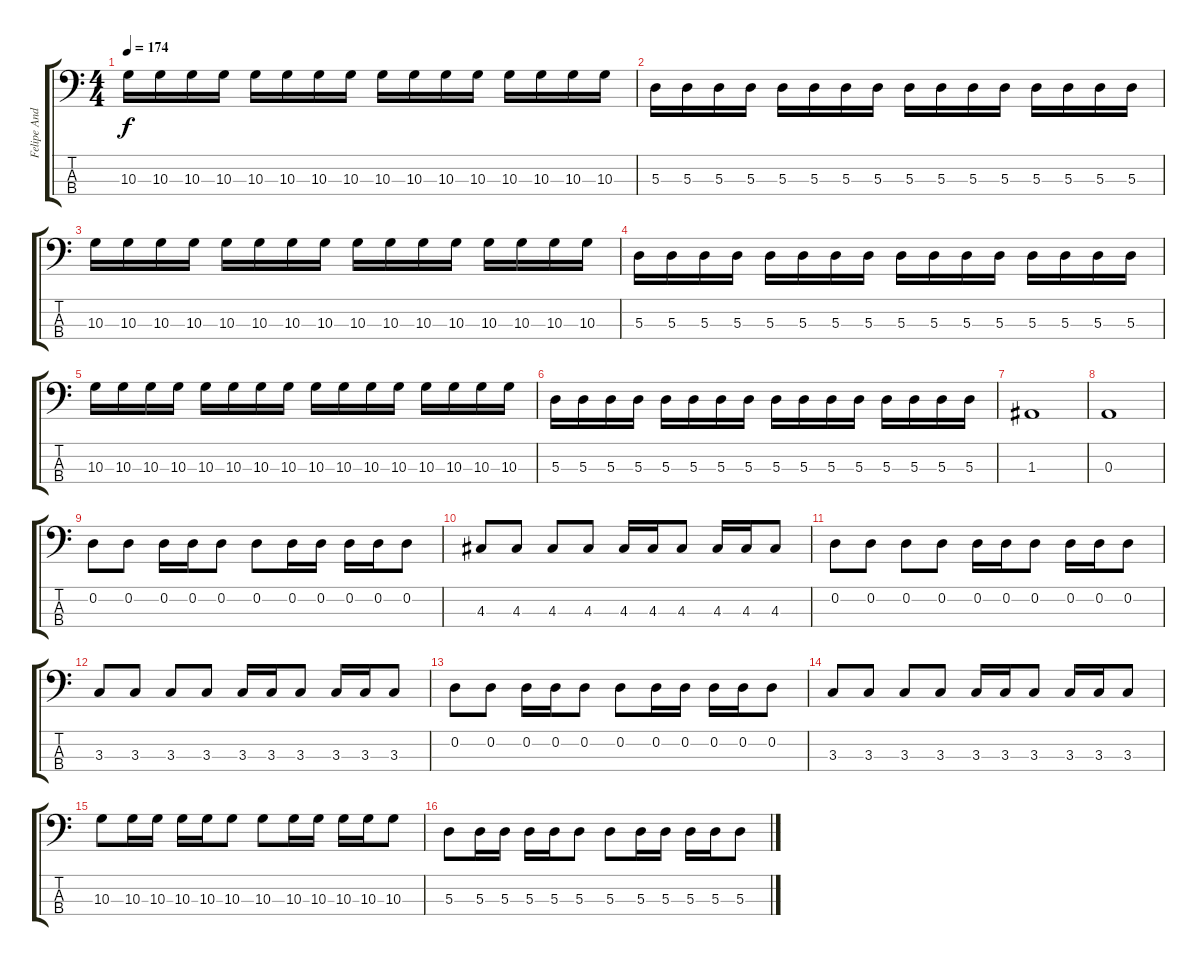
\track ("Felipe Andreolli" "Felipe And") {instrument electricbassfinger}
\staff {score tabs}
\tuning (G2 D2 A1 E1) {hide}
\ts (4 4)
\tempo 174
\clef f4
\ks c
10.3.16{dy f} 10.3.16 10.3.16 10.3.16 10.3.16 10.3.16 10.3.16 10.3.16 10.3.16 10.3.16 10.3.16 10.3.16 10.3.16 10.3.16 10.3.16 10.3.16 |
5.3.16 5.3.16 5.3.16 5.3.16 5.3.16 5.3.16 5.3.16 5.3.16 5.3.16 5.3.16 5.3.16 5.3.16 5.3.16 5.3.16 5.3.16 5.3.16 |
10.3.16 10.3.16 10.3.16 10.3.16 10.3.16 10.3.16 10.3.16 10.3.16 10.3.16 10.3.16 10.3.16 10.3.16 10.3.16 10.3.16 10.3.16 10.3.16 |
5.3.16 5.3.16 5.3.16 5.3.16 5.3.16 5.3.16 5.3.16 5.3.16 5.3.16 5.3.16 5.3.16 5.3.16 5.3.16 5.3.16 5.3.16 5.3.16 |
10.3.16 10.3.16 10.3.16 10.3.16 10.3.16 10.3.16 10.3.16 10.3.16 10.3.16 10.3.16 10.3.16 10.3.16 10.3.16 10.3.16 10.3.16 10.3.16 |
5.3.16 5.3.16 5.3.16 5.3.16 5.3.16 5.3.16 5.3.16 5.3.16 5.3.16 5.3.16 5.3.16 5.3.16 5.3.16 5.3.16 5.3.16 5.3.16 |
1.3.1 |
0.3.1 |
0.2.8 0.2.8 0.2.16 0.2.16 0.2.8 0.2.8 0.2.16 0.2.16 0.2.16 0.2.16 0.2.8 |
4.3.8 4.3.8 4.3.8 4.3.8 4.3.16 4.3.16 4.3.8 4.3.16 4.3.16 4.3.8 |
0.2.8 0.2.8 0.2.8 0.2.8 0.2.16 0.2.16 0.2.8 0.2.16 0.2.16 0.2.8 |
3.3.8 3.3.8 3.3.8 3.3.8 3.3.16 3.3.16 3.3.8 3.3.16 3.3.16 3.3.8 |
0.2.8 0.2.8 0.2.16 0.2.16 0.2.8 0.2.8 0.2.16 0.2.16 0.2.16 0.2.16 0.2.8 |
3.3.8 3.3.8 3.3.8 3.3.8 3.3.16 3.3.16 3.3.8 3.3.16 3.3.16 3.3.8 |
10.3.8 10.3.16 10.3.16 10.3.16 10.3.16 10.3.8 10.3.8 10.3.16 10.3.16 10.3.16 10.3.16 10.3.8 |
5.3.8 5.3.16 5.3.16 5.3.16 5.3.16 5.3.8 5.3.8 5.3.16 5.3.16 5.3.16 5.3.16 5.3.8
